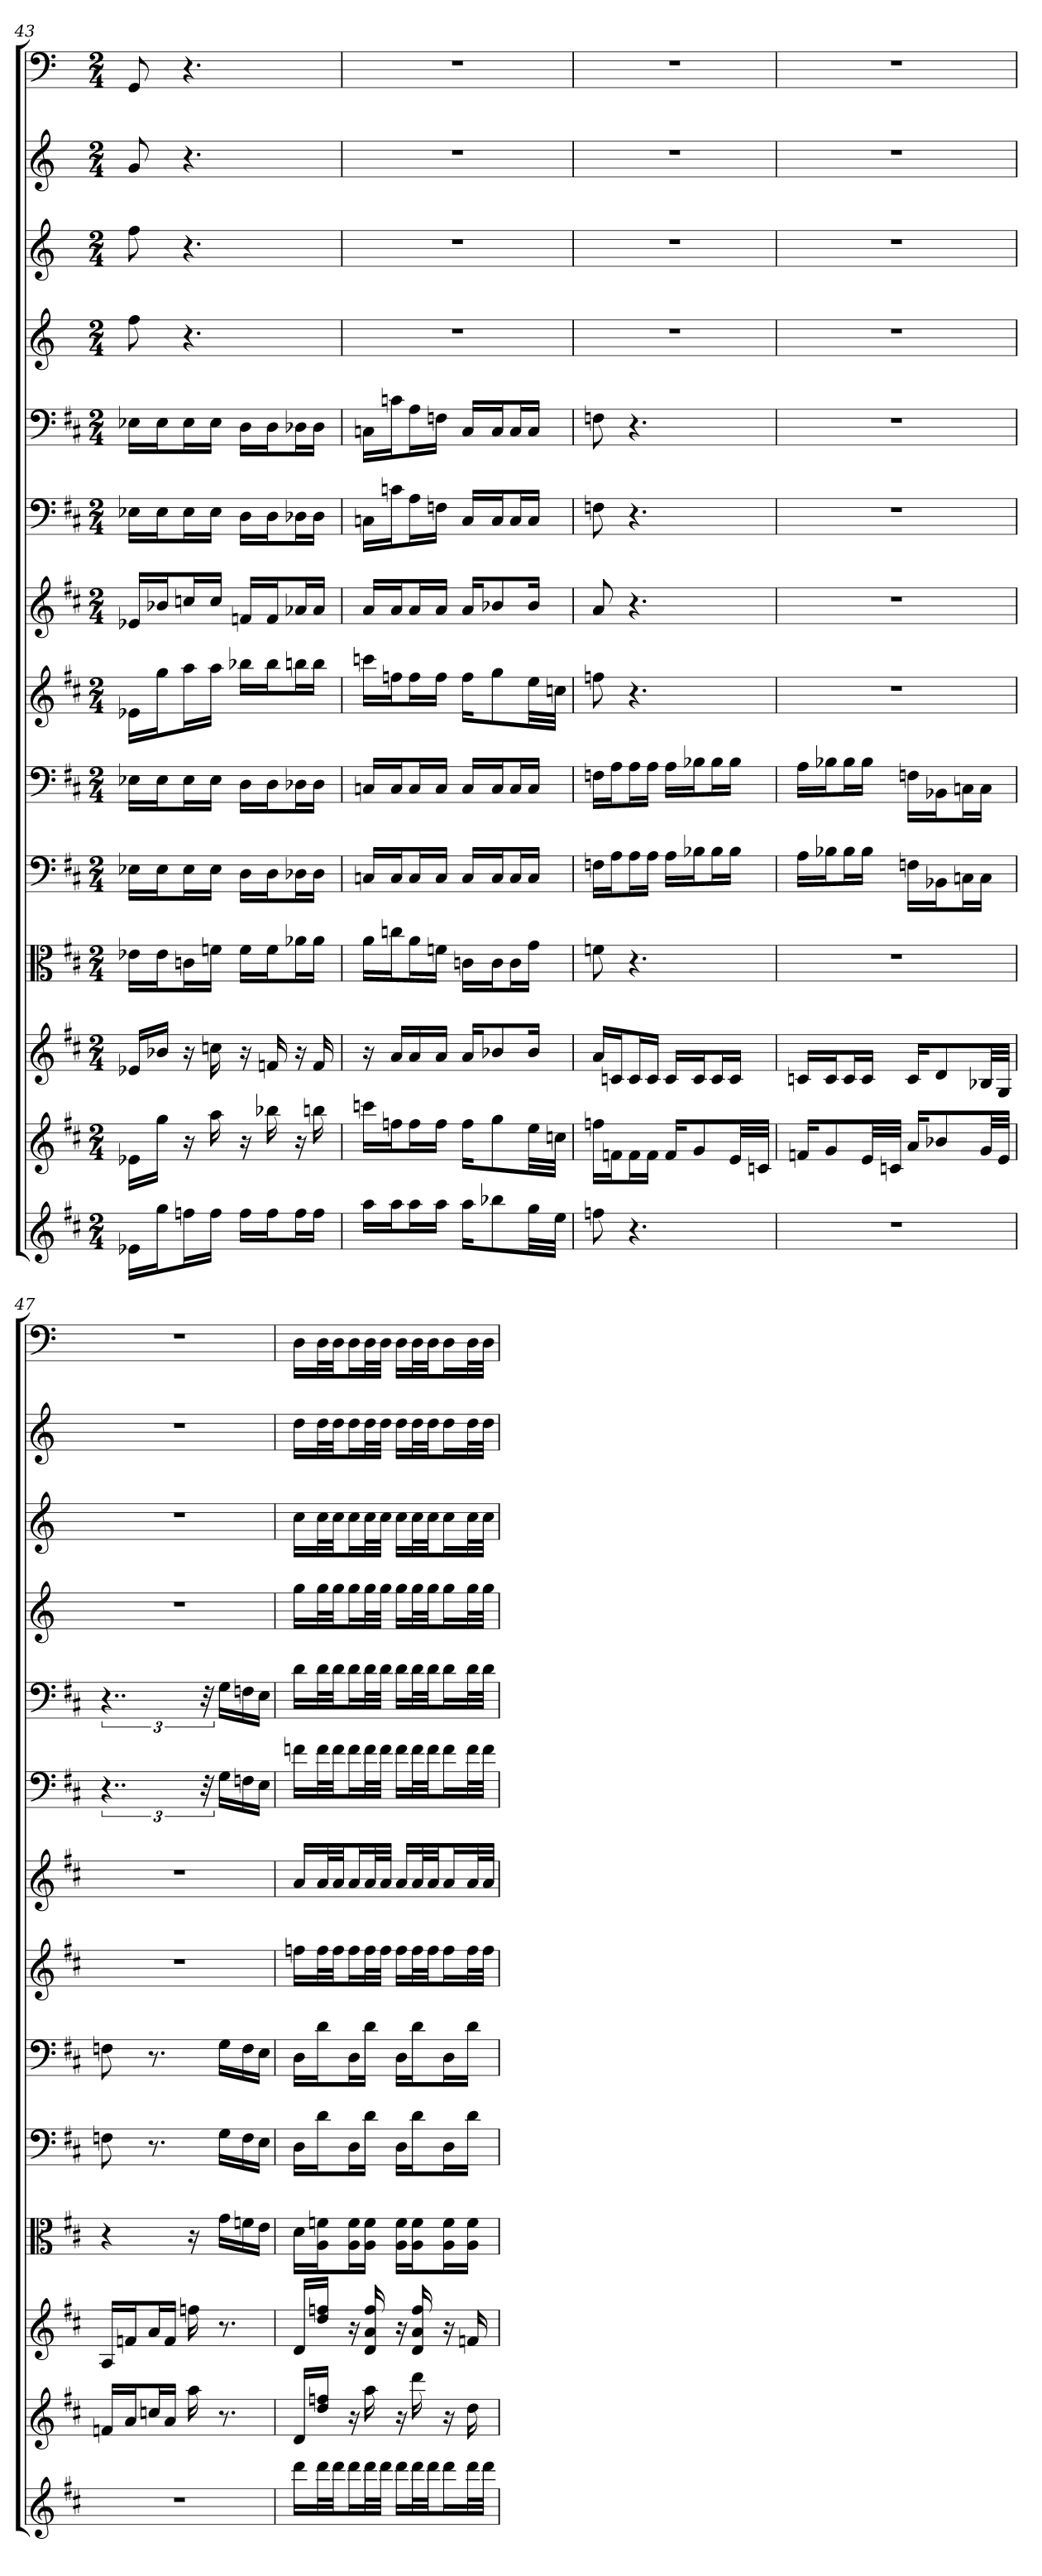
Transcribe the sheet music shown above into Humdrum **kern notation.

**kern	**kern	**kern	**kern	**kern	**kern	**kern	**kern	**kern	**kern	**kern	**kern	**kern	**kern
*part14	*part13	*part12	*part11	*part10	*part9	*part8	*part7	*part6	*part5	*part4	*part3	*part2	*part1
*staff14	*staff13	*staff12	*staff11	*staff10	*staff9	*staff8	*staff7	*staff6	*staff5	*staff4	*staff3	*staff2	*staff1
*	*	*	*clefC3	*clefF4	*clefF4	*	*	*clefF4	*clefF4	*	*	*	*clefF4
*k[f#c#]	*k[f#c#]	*k[f#c#]	*k[f#c#]	*k[f#c#]	*k[f#c#]	*k[f#c#]	*k[f#c#]	*k[f#c#]	*k[f#c#]	*k[]	*k[]	*k[]	*k[]
*M2/4	*M2/4	*M2/4	*M2/4	*M2/4	*M2/4	*M2/4	*M2/4	*M2/4	*M2/4	*M2/4	*M2/4	*M2/4	*M2/4
=43	=43	=43	=43	=43	=43	=43	=43	=43	=43	=43	=43	=43	=43
16e-XLL	16e-XLL	16e-XLL	16e-X\LL	16E-X\LL	16E-X\LL	16e-XLL	16e-XLL	16E-X\LL	16E-X\LL	8ff	8ff	8g	8GG
16ggJ	16ggJJ	16b-XJJ	16e-\J	16E-\J	16E-\J	16ggJ	16b-XJ	16E-\J	16E-\J	.	.	.	.
16ffnL	16r	16r	16cn\L	16E-\L	16E-\L	16aaL	16ccnL	16E-\L	16E-\L	4.r	4.r	4.r	4.r
16ffJJ	16aa	16ccn	16fn\JJ	16E-\JJ	16E-\JJ	16aaJJ	16ccJJ	16E-\JJ	16E-\JJ	.	.	.	.
16ffLL	16r	16r	16f\LL	16D\LL	16D\LL	16bb-XLL	16fnLL	16D\LL	16D\LL	.	.	.	.
16ffJ	16bb-X	16fn	16f\J	16D\J	16D\J	16bb-J	16fJ	16D\J	16D\J	.	.	.	.
16ffL	16r	16r	16a-X\L	16D-X\L	16D-X\L	16bbnL	16a-XL	16D-X\L	16D-X\L	.	.	.	.
16ffJJ	16bbn	16f	16a-\JJ	16D-\JJ	16D-\JJ	16bbJJ	16a-JJ	16D-\JJ	16D-\JJ	.	.	.	.
=44	=44	=44	=44	=44	=44	=44	=44	=44	=44	=44	=44	=44	=44
16aaLL	16cccnLL	16r	16a\LL	16Cn/LL	16Cn/LL	16cccnLL	16aLL	16Cn\LL	16Cn\LL	2r	2r	2r	2r
16aaJ	16ffnJ	16aLL	16ccn\J	16C/J	16C/J	16ffnJ	16aJ	16cn\J	16cn\J	.	.	.	.
16aaL	16ffL	16a	16a\L	16C/L	16C/L	16ffL	16aL	16A\L	16A\L	.	.	.	.
16aaJJ	16ffJJ	16aJJ	16fn\JJ	16C/JJ	16C/JJ	16ffJJ	16aJJ	16Fn\JJ	16Fn\JJ	.	.	.	.
16aaKL	16ffKL	16aKL	16cn\LL	16C/LL	16C/LL	16ffKL	16aKL	16C/LL	16C/LL	.	.	.	.
8bb-X	8gg	8b-X	16c\J	16C/J	16C/J	8gg	8b-X	16C/J	16C/J	.	.	.	.
.	.	.	16c\L	16C/L	16C/L	.	.	16C/L	16C/L	.	.	.	.
32ggLL	32eeLL	16b-Jk	16g\JJ	16C/JJ	16C/JJ	32eeLL	16b-Jk	16C/JJ	16C/JJ	.	.	.	.
32eeJJJ	32ccnJJJ	.	.	.	.	32ccnJJJ	.	.	.	.	.	.	.
=45	=45	=45	=45	=45	=45	=45	=45	=45	=45	=45	=45	=45	=45
8ffn	16ffnLL	16aLL	8fn	16Fn\LL	16Fn\LL	8ffn	8a	8Fn	8Fn	2r	2r	2r	2r
.	16fnJ	16cnJ	.	16A\J	16A\J	.	.	.	.	.	.	.	.
4.r	16fL	16cL	4.r	16A\L	16A\L	4.r	4.r	4.r	4.r	.	.	.	.
.	16fJJ	16cJJ	.	16A\JJ	16A\JJ	.	.	.	.	.	.	.	.
.	16fKL	16cLL	.	16A\LL	16A\LL	.	.	.	.	.	.	.	.
.	8g	16cJ	.	16B-X\J	16B-X\J	.	.	.	.	.	.	.	.
.	.	16cL	.	16B-\L	16B-\L	.	.	.	.	.	.	.	.
.	32eLL	16cJJ	.	16B-\JJ	16B-\JJ	.	.	.	.	.	.	.	.
.	32cnJJJ	.	.	.	.	.	.	.	.	.	.	.	.
=46	=46	=46	=46	=46	=46	=46	=46	=46	=46	=46	=46	=46	=46
2r	16fnKL	16cnLL	2r	16A\LL	16A\LL	2r	2r	2r	2r	2r	2r	2r	2r
.	8g	16cJ	.	16B-X\J	16B-X\J	.	.	.	.	.	.	.	.
.	.	16cL	.	16B-\L	16B-\L	.	.	.	.	.	.	.	.
.	32eLL	16cJJ	.	16B-\JJ	16B-\JJ	.	.	.	.	.	.	.	.
.	32cnJJJ	.	.	.	.	.	.	.	.	.	.	.	.
.	16aKL	16cKL	.	16Fn\LL	16Fn\LL	.	.	.	.	.	.	.	.
.	8b-X	8d	.	16BB-X\J	16BB-X\J	.	.	.	.	.	.	.	.
.	.	.	.	16Cn\L	16Cn\L	.	.	.	.	.	.	.	.
.	32gLL	32B-XLL	.	16C\JJ	16C\JJ	.	.	.	.	.	.	.	.
.	32eJJJ	32GJJJ	.	.	.	.	.	.	.	.	.	.	.
=47	=47	=47	=47	=47	=47	=47	=47	=47	=47	=47	=47	=47	=47
2r	16fnLL	16ALL	4r	8Fn	8Fn	2r	2r	6..r	6..r	2r	2r	2r	2r
.	16aJ	16fnJ	.	.	.	.	.	.	.	.	.	.	.
.	16ccnL	16aL	.	8.r	8.r	.	.	.	.	.	.	.	.
.	16aJJ	16fJJ	.	.	.	.	.	.	.	.	.	.	.
.	16aa	16ffn	16r	.	.	.	.	.	.	.	.	.	.
.	.	.	.	.	.	.	.	48r	48r	.	.	.	.
.	8.r	8.r	16g\LL	16G\LL	16G\LL	.	.	16G\LL	16G\LL	.	.	.	.
.	.	.	16fn\	16F\	16F\	.	.	16Fn\	16Fn\	.	.	.	.
.	.	.	16e\JJ	16E\JJ	16E\JJ	.	.	16E\JJ	16E\JJ	.	.	.	.
=48	=48	=48	=48	=48	=48	=48	=48	=48	=48	=48	=48	=48	=48
16dddLL	16dLL	16dLL	16d\LL	16D\LL	16D\LL	16ffnLL	16aLL	16fn\LL	16d\LL	16ggLL	16ccLL	16ddLL	16D\LL
32dddL	16dd 16ffnJJ	16dd 16ffnJJ	16A\ 16fn\J	16d\J	16d\J	32ffL	32aL	32f\L	32d\L	32ggL	32ccL	32ddL	32D\L
32dddJJ	.	.	.	.	.	32ffJJ	32aJJ	32f\JJ	32d\JJ	32ggJJ	32ccJJ	32ddJJ	32D\JJ
16dddL	16r	16r	16A\ 16f\L	16D\L	16D\L	16ffL	16aL	16f\L	16d\L	16ggL	16ccL	16ddL	16D\L
32dddL	16aa	16d 16a 16ff	16A\ 16f\JJ	16d\JJ	16d\JJ	32ffL	32aL	32f\L	32d\L	32ggL	32ccL	32ddL	32D\L
32dddJJJ	.	.	.	.	.	32ffJJJ	32aJJJ	32f\JJJ	32d\JJJ	32ggJJJ	32ccJJJ	32ddJJJ	32D\JJJ
16dddLL	16r	16r	16A\ 16f\LL	16D\LL	16D\LL	16ffLL	16aLL	16f\LL	16d\LL	16ggLL	16ccLL	16ddLL	16D\LL
32dddL	16ddd	16d 16a 16ff	16A\ 16f\J	16d\J	16d\J	32ffL	32aL	32f\L	32d\L	32ggL	32ccL	32ddL	32D\L
32dddJJ	.	.	.	.	.	32ffJJ	32aJJ	32f\JJ	32d\JJ	32ggJJ	32ccJJ	32ddJJ	32D\JJ
16dddL	16r	16r	16A\ 16f\L	16D\L	16D\L	16ffL	16aL	16f\L	16d\L	16ggL	16ccL	16ddL	16D\L
32dddL	16dd	16fn	16A\ 16f\JJ	16d\JJ	16d\JJ	32ffL	32aL	32f\L	32d\L	32ggL	32ccL	32ddL	32D\L
32dddJJJ	.	.	.	.	.	32ffJJJ	32aJJJ	32f\JJJ	32d\JJJ	32ggJJJ	32ccJJJ	32ddJJJ	32D\JJJ
=	=	=	=	=	=	=	=	=	=	=	=	=	=
*-	*-	*-	*-	*-	*-	*-	*-	*-	*-	*-	*-	*-	*-
